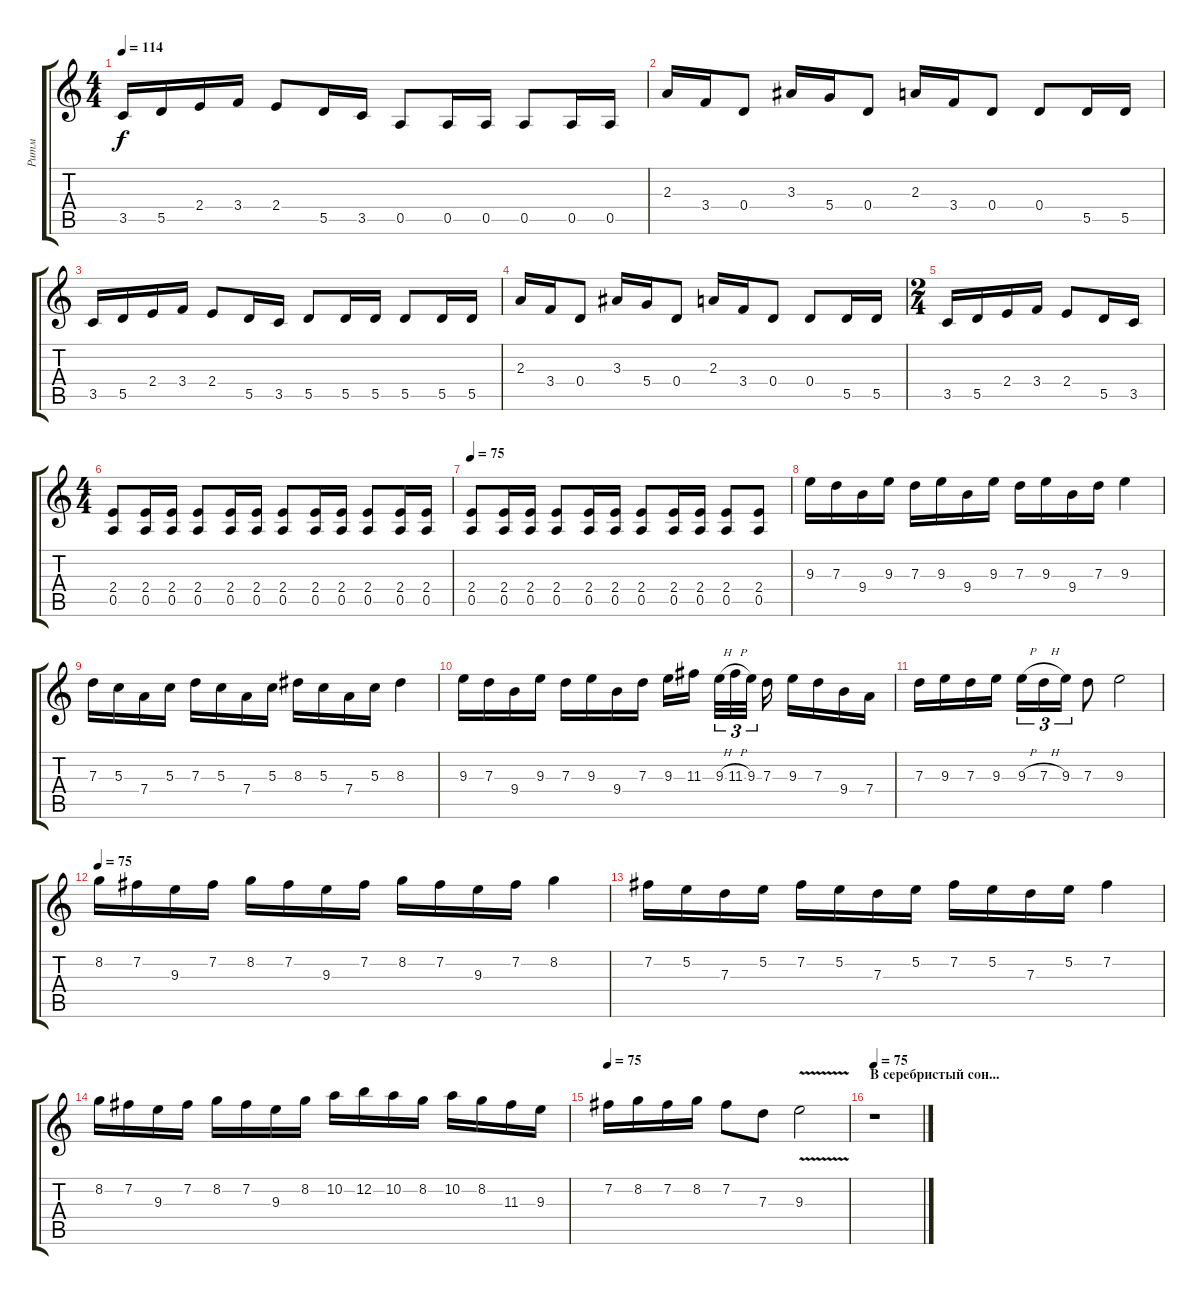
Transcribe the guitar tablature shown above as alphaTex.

\track ("Ритм" "Ритм") {instrument distortionguitar}
\staff {score tabs}
\tuning (E4 B3 G3 D3 A2 E2) {hide}
\ts (4 4)
\tempo 114
\clef g2
\ks c
3.5.16{dy f} 5.5.16 2.4.16 3.4.16 2.4.8 5.5.16 3.5.16 0.5.8 0.5.16 0.5.16 0.5.8 0.5.16 0.5.16 |
2.3.16 3.4.16 0.4.8 3.3.16 5.4.16 0.4.8 2.3.16 3.4.16 0.4.8 0.4.8 5.5.16 5.5.16 |
3.5.16 5.5.16 2.4.16 3.4.16 2.4.8 5.5.16 3.5.16 5.5.8 5.5.16 5.5.16 5.5.8 5.5.16 5.5.16 |
2.3.16 3.4.16 0.4.8 3.3.16 5.4.16 0.4.8 2.3.16 3.4.16 0.4.8 0.4.8 5.5.16 5.5.16 |
\ts (2 4)
3.5.16 5.5.16 2.4.16 3.4.16 2.4.8 5.5.16 3.5.16 |
\ts (4 4)
(2.4 0.5).8 (2.4 0.5).16 (2.4 0.5).16 (2.4 0.5).8 (2.4 0.5).16 (2.4 0.5).16 (2.4 0.5).8 (2.4 0.5).16 (2.4 0.5).16 (2.4 0.5).8 (2.4 0.5).16 (2.4 0.5).16 |
\tempo 75
(2.4 0.5).8 (2.4 0.5).16 (2.4 0.5).16 (2.4 0.5).8 (2.4 0.5).16 (2.4 0.5).16 (2.4 0.5).8 (2.4 0.5).16 (2.4 0.5).16 (2.4 0.5).8 (2.4 0.5).8 |
9.3.16 7.3.16 9.4.16 9.3.16 7.3.16 9.3.16 9.4.16 9.3.16 7.3.16 9.3.16 9.4.16 7.3.16 9.3.4 |
7.3.16 5.3.16 7.4.16 5.3.16 7.3.16 5.3.16 7.4.16 5.3.16 8.3.16 5.3.16 7.4.16 5.3.16 8.3.4 |
9.3.16 7.3.16 9.4.16 9.3.16 7.3.16 9.3.16 9.4.16 7.3.16 9.3.16 11.3.16 9.3{h}.32{tu (3 2)} 11.3{h}.32{tu (3 2)} 9.3.32{tu (3 2)} 7.3.16 9.3.16 7.3.16 9.4.16 7.4.16 |
7.3.16 9.3.16 7.3.16 9.3.16 9.3{h}.16{tu (3 2)} 7.3{h}.16{tu (3 2)} 9.3.16{tu (3 2)} 7.3.8 9.3.2 |
\tempo 75
8.2.16 7.2.16 9.3.16 7.2.16 8.2.16 7.2.16 9.3.16 7.2.16 8.2.16 7.2.16 9.3.16 7.2.16 8.2.4 |
7.2.16 5.2.16 7.3.16 5.2.16 7.2.16 5.2.16 7.3.16 5.2.16 7.2.16 5.2.16 7.3.16 5.2.16 7.2.4 |
8.2.16 7.2.16 9.3.16 7.2.16 8.2.16 7.2.16 9.3.16 8.2.16 10.2.16 12.2.16 10.2.16 8.2.16 10.2.16 8.2.16 11.3.16 9.3.16 |
\tempo 75
7.2.16 8.2.16 7.2.16 8.2.16 7.2.8 7.3.8 9.3{v}.2 |
\section ("" "В серебристый сон...")
\tempo 75
r.1
